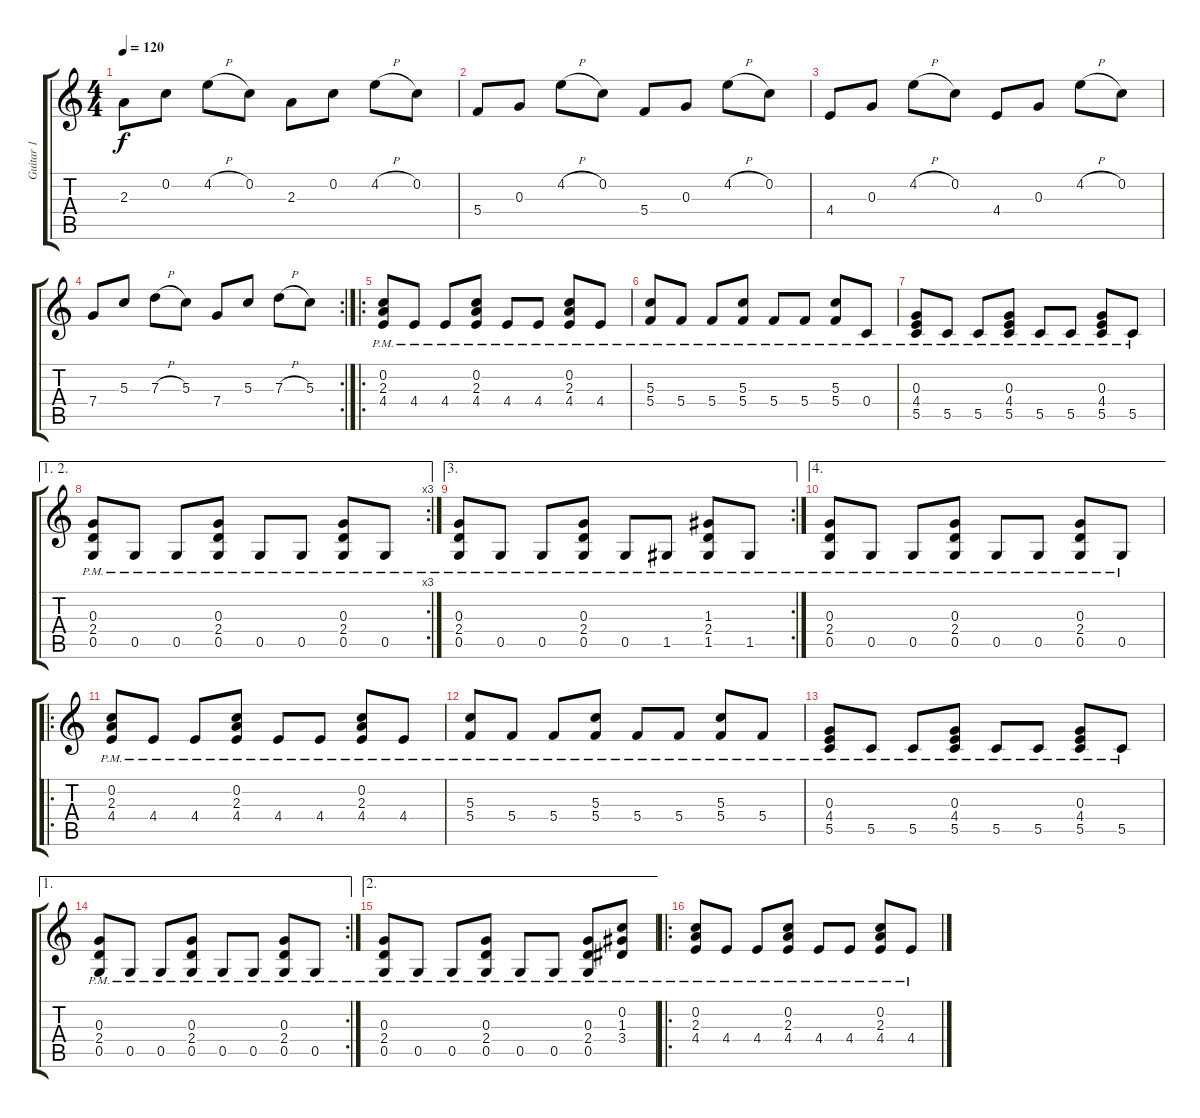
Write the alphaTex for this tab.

\track ("Guitar 1" "Guitar 1") {instrument acousticguitarsteel}
\staff {score tabs}
\tuning (E4 C4 G3 C3 G2 C2) {hide}
\ts (4 4)
\tempo 120
\clef g2
\ks c
2.3.8{dy f instrument acousticguitarsteel} 0.2.8 4.2{h}.8 0.2.8 2.3.8 0.2.8 4.2{h}.8 0.2.8 |
5.4.8 0.3.8 4.2{h}.8 0.2.8 5.4.8 0.3.8 4.2{h}.8 0.2.8 |
4.4.8 0.3.8 4.2{h}.8 0.2.8 4.4.8 0.3.8 4.2{h}.8 0.2.8 |
\rc 2
7.4.8 5.3.8 7.3{h}.8 5.3.8 7.4.8 5.3.8 7.3{h}.8 5.3.8 |
\ro
(0.2{pm} 2.3{pm} 4.4{pm}).8 4.4{pm}.8 4.4{pm}.8 (0.2{pm} 2.3{pm} 4.4{pm}).8 4.4{pm}.8 4.4{pm}.8 (0.2{pm} 2.3{pm} 4.4{pm}).8 4.4{pm}.8 |
(5.3{pm} 5.4{pm}).8 5.4{pm}.8 5.4{pm}.8 (5.3{pm} 5.4{pm}).8 5.4{pm}.8 5.4{pm}.8 (5.3{pm} 5.4{pm}).8 0.4{pm}.8 |
(0.3{pm} 4.4{pm} 5.5{pm}).8 5.5{pm}.8 5.5{pm}.8 (0.3{pm} 4.4{pm} 5.5{pm}).8 5.5{pm}.8 5.5{pm}.8 (0.3{pm} 4.4{pm} 5.5{pm}).8 5.5{pm}.8 |
\ae (1 2)
\rc 3
(0.3{pm} 2.4{pm} 0.5{pm}).8 0.5{pm}.8 0.5{pm}.8 (0.3{pm} 2.4{pm} 0.5{pm}).8 0.5{pm}.8 0.5{pm}.8 (0.3{pm} 2.4{pm} 0.5{pm}).8 0.5{pm}.8 |
\ae 3
\rc 2
(0.3{pm} 2.4{pm} 0.5{pm}).8 0.5{pm}.8 0.5{pm}.8 (0.3{pm} 2.4{pm} 0.5{pm}).8 0.5{pm}.8 1.5{pm}.8 (1.3{pm} 2.4{pm} 1.5{pm}).8 1.5{pm}.8 |
\ae 4
(0.3{pm} 2.4{pm} 0.5{pm}).8 0.5{pm}.8 0.5{pm}.8 (0.3{pm} 2.4{pm} 0.5{pm}).8 0.5{pm}.8 0.5{pm}.8 (0.3{pm} 2.4{pm} 0.5{pm}).8 0.5{pm}.8 |
\ro
(0.2{pm} 2.3{pm} 4.4{pm}).8 4.4{pm}.8 4.4{pm}.8 (0.2{pm} 2.3{pm} 4.4{pm}).8 4.4{pm}.8 4.4{pm}.8 (0.2{pm} 2.3{pm} 4.4{pm}).8 4.4{pm}.8 |
(5.3{pm} 5.4{pm}).8 5.4{pm}.8 5.4{pm}.8 (5.3{pm} 5.4{pm}).8 5.4{pm}.8 5.4{pm}.8 (5.3{pm} 5.4{pm}).8 5.4{pm}.8 |
(0.3{pm} 4.4{pm} 5.5{pm}).8 5.5{pm}.8 5.5{pm}.8 (0.3{pm} 4.4{pm} 5.5{pm}).8 5.5{pm}.8 5.5{pm}.8 (0.3{pm} 4.4{pm} 5.5{pm}).8 5.5{pm}.8 |
\ae 1
\rc 2
(0.3{pm} 2.4{pm} 0.5{pm}).8 0.5{pm}.8 0.5{pm}.8 (0.3{pm} 2.4{pm} 0.5{pm}).8 0.5{pm}.8 0.5{pm}.8 (0.3{pm} 2.4{pm} 0.5{pm}).8 0.5{pm}.8 |
\ae 2
(0.3{pm} 2.4{pm} 0.5{pm}).8 0.5{pm}.8 0.5{pm}.8 (0.3{pm} 2.4{pm} 0.5{pm}).8 0.5{pm}.8 0.5{pm}.8 (0.3{pm} 2.4{pm} 0.5{pm}).8 (0.2{pm} 1.3{pm} 3.4{pm}).8 |
\ro
(0.2{pm} 2.3{pm} 4.4{pm}).8 4.4{pm}.8 4.4{pm}.8 (0.2{pm} 2.3{pm} 4.4{pm}).8 4.4{pm}.8 4.4{pm}.8 (0.2{pm} 2.3{pm} 4.4{pm}).8 4.4{pm}.8
